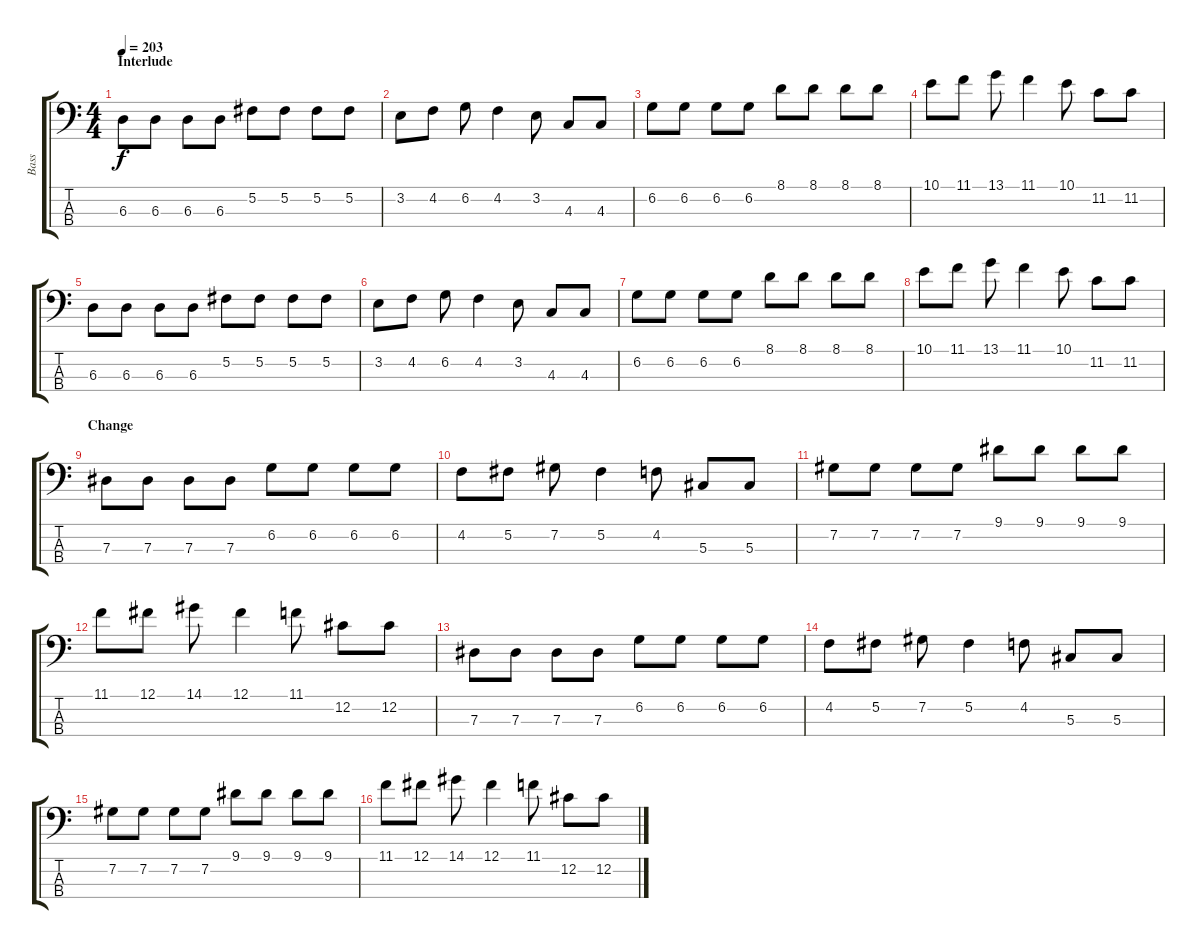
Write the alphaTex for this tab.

\track ("Bass" "Bass") {instrument electricbassfinger}
\staff {score tabs}
\tuning (Gb2 Db2 Ab1 Eb1) {hide}
\ts (4 4)
\section ("" "Interlude")
\tempo 203
\clef f4
\ks c
6.3.8{dy f} 6.3.8 6.3.8 6.3.8 5.2.8 5.2.8 5.2.8 5.2.8 |
3.2.8 4.2.8 6.2.8 4.2.4 3.2.8 4.3.8 4.3.8 |
6.2.8 6.2.8 6.2.8 6.2.8 8.1.8 8.1.8 8.1.8 8.1.8 |
10.1.8 11.1.8 13.1.8 11.1.4 10.1.8 11.2.8 11.2.8 |
6.3.8 6.3.8 6.3.8 6.3.8 5.2.8 5.2.8 5.2.8 5.2.8 |
3.2.8 4.2.8 6.2.8 4.2.4 3.2.8 4.3.8 4.3.8 |
6.2.8 6.2.8 6.2.8 6.2.8 8.1.8 8.1.8 8.1.8 8.1.8 |
10.1.8 11.1.8 13.1.8 11.1.4 10.1.8 11.2.8 11.2.8 |
\section ("" "Change")
7.3.8 7.3.8 7.3.8 7.3.8 6.2.8 6.2.8 6.2.8 6.2.8 |
4.2.8 5.2.8 7.2.8 5.2.4 4.2.8 5.3.8 5.3.8 |
7.2.8 7.2.8 7.2.8 7.2.8 9.1.8 9.1.8 9.1.8 9.1.8 |
11.1.8 12.1.8 14.1.8 12.1.4 11.1.8 12.2.8 12.2.8 |
7.3.8 7.3.8 7.3.8 7.3.8 6.2.8 6.2.8 6.2.8 6.2.8 |
4.2.8 5.2.8 7.2.8 5.2.4 4.2.8 5.3.8 5.3.8 |
7.2.8 7.2.8 7.2.8 7.2.8 9.1.8 9.1.8 9.1.8 9.1.8 |
11.1.8 12.1.8 14.1.8 12.1.4 11.1.8 12.2.8 12.2.8
